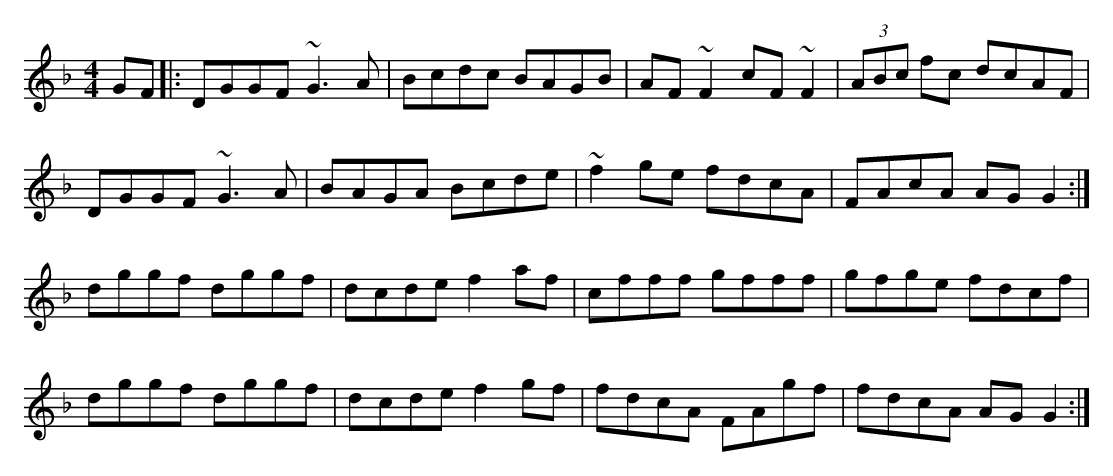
X:1
M:4/4
K:Gdor
GF|:DGGF ~G3 A|Bcdc BAGB|AF ~F2 cF ~F2|(3ABc fc dcAF|
DGGF ~G3 A|BAGA Bcde|~f2 ge fdcA|FAcA AG G2:|
dggf dggf|dcde f2 af|cfff gfff|gfge fdcf|
dggf dggf|dcde f2 gf|fdcA FAgf|fdcA AG G2:|
